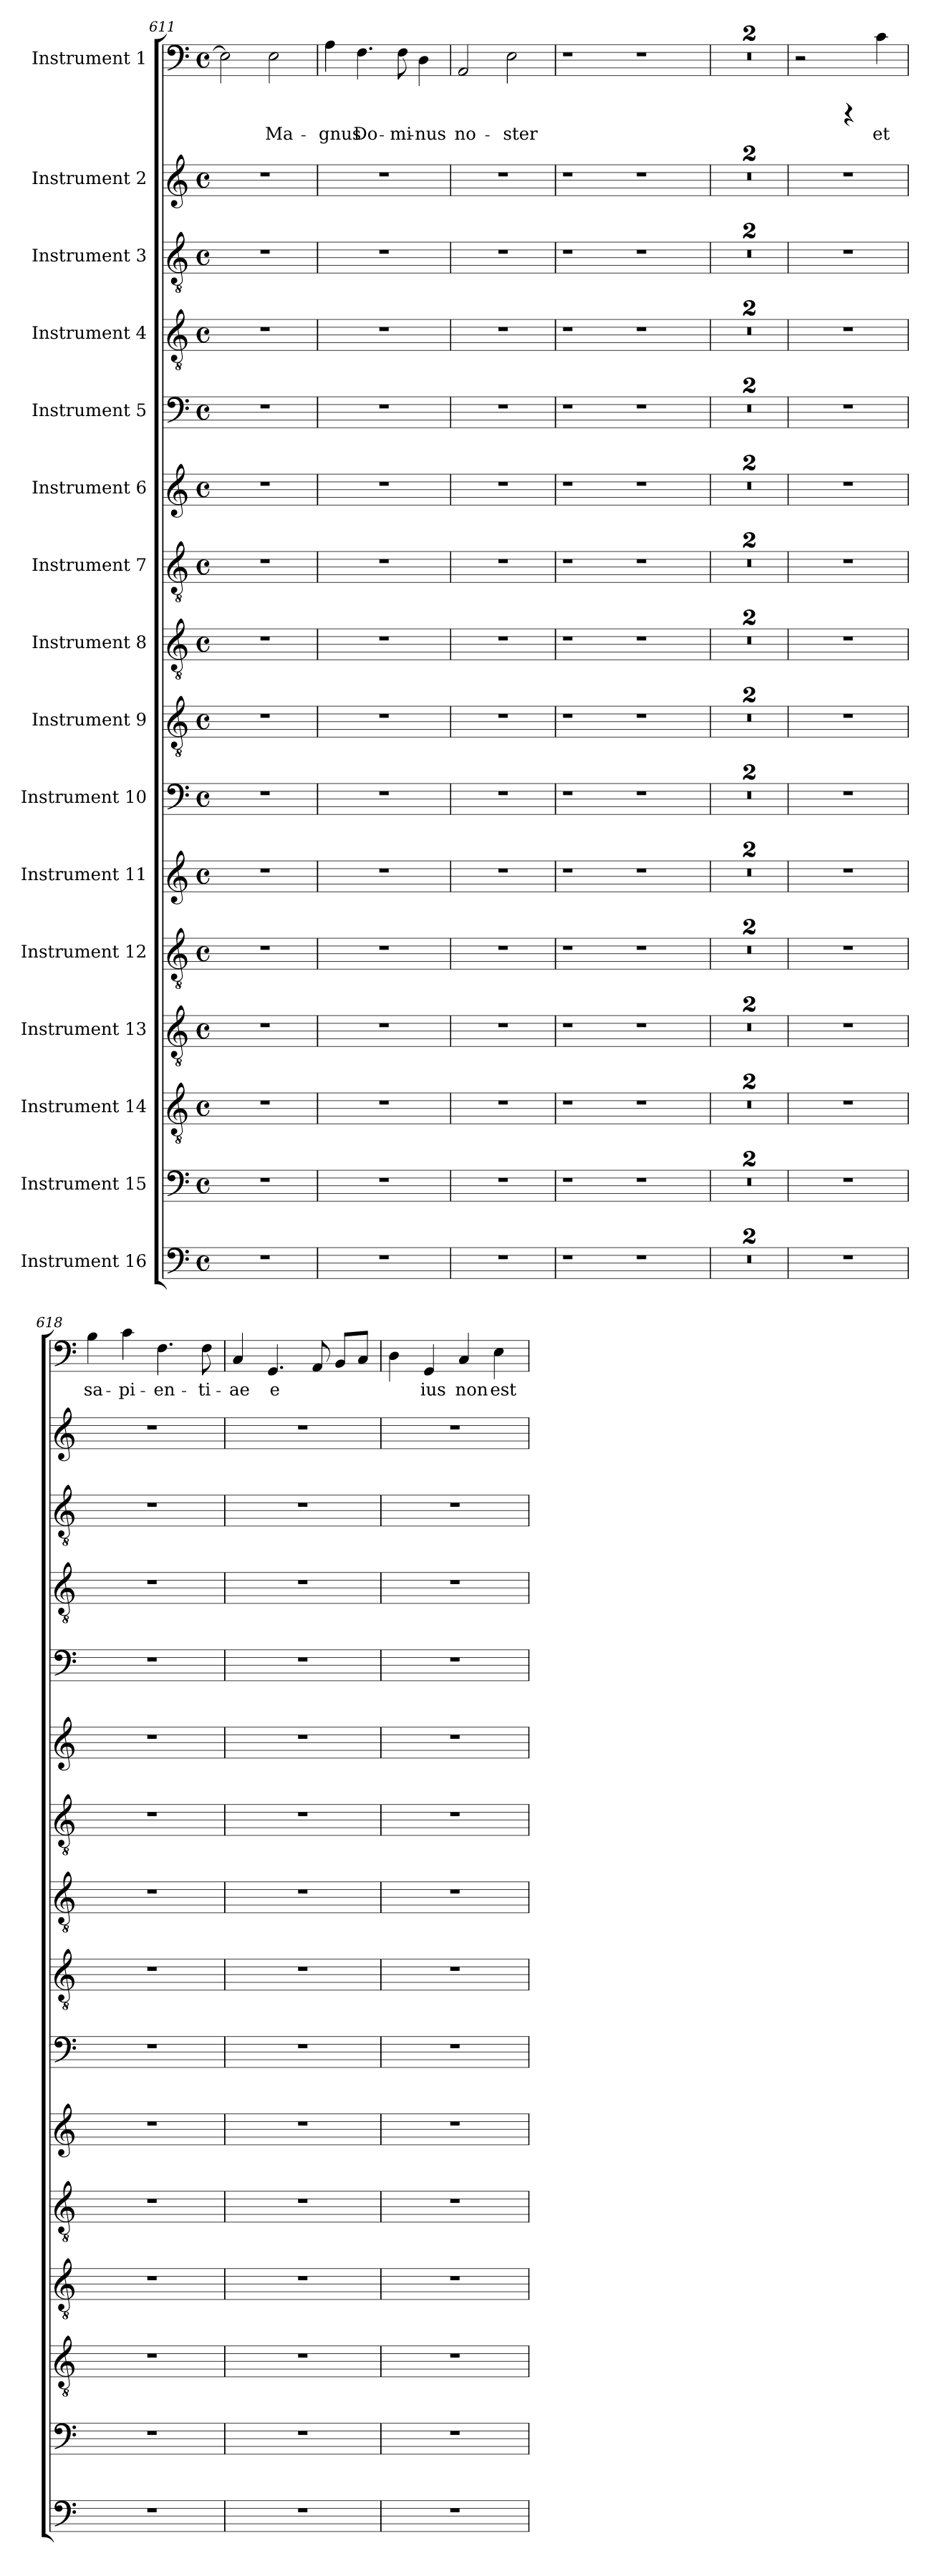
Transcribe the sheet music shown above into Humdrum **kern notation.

**kern	**kern	**kern	**kern	**kern	**kern	**kern	**kern	**kern	**kern	**kern	**kern	**kern	**kern	**kern	**kern	**text
*part16	*part15	*part14	*part13	*part12	*part11	*part10	*part9	*part8	*part7	*part6	*part5	*part4	*part3	*part2	*part1	*part1
*staff16	*staff15	*staff14	*staff13	*staff12	*staff11	*staff10	*staff9	*staff8	*staff7	*staff6	*staff5	*staff4	*staff3	*staff2	*staff1	*staff1
*I"Instrument 16	*I"Instrument 15	*I"Instrument 14	*I"Instrument 13	*I"Instrument 12	*I"Instrument 11	*I"Instrument 10	*I"Instrument 9	*I"Instrument 8	*I"Instrument 7	*I"Instrument 6	*I"Instrument 5	*I"Instrument 4	*I"Instrument 3	*I"Instrument 2	*I"Instrument 1	*
*clefF4	*clefF4	*clefGv2	*clefGv2	*clefGv2	*clefG2	*clefF4	*clefGv2	*clefGv2	*clefGv2	*clefG2	*clefF4	*clefGv2	*clefGv2	*clefG2	*clefF4	*
*k[]	*k[]	*k[]	*k[]	*k[]	*k[]	*k[]	*k[]	*k[]	*k[]	*k[]	*k[]	*k[]	*k[]	*k[]	*k[]	*
*C:	*C:	*C:	*C:	*C:	*C:	*C:	*C:	*C:	*C:	*C:	*C:	*C:	*C:	*C:	*C:	*
*M4/4	*M4/4	*M4/4	*M4/4	*M4/4	*M4/4	*M4/4	*M4/4	*M4/4	*M4/4	*M4/4	*M4/4	*M4/4	*M4/4	*M4/4	*M4/4	*
*met(c)	*met(c)	*met(c)	*met(c)	*met(c)	*met(c)	*met(c)	*met(c)	*met(c)	*met(c)	*met(c)	*met(c)	*met(c)	*met(c)	*met(c)	*met(c)	*
=611	=611	=611	=611	=611	=611	=611	=611	=611	=611	=611	=611	=611	=611	=611	=611	=611
!	!	!	!	!	!	!	!	!	!	!	!	!	!	!	!	!LO:LY:b:cj
1r	1r	1r	1r	1r	1r	1r	1r	1r	1r	1r	1r	1r	1r	1r	2E\]	.
!	!	!	!	!	!	!	!	!	!	!	!	!	!	!	!	!LO:LY:b:cj
.	.	.	.	.	.	.	.	.	.	.	.	.	.	.	2E\	Ma-
!!LO:LB:g=z
=612	=612	=612	=612	=612	=612	=612	=612	=612	=612	=612	=612	=612	=612	=612	=612	=612
!	!	!	!	!	!	!	!	!	!	!	!	!	!	!	!	!LO:LY:b:cj
1r	1r	1r	1r	1r	1r	1r	1r	1r	1r	1r	1r	1r	1r	1r	4A\	-gnus
!	!	!	!	!	!	!	!	!	!	!	!	!	!	!	!	!LO:LY:b:cj
.	.	.	.	.	.	.	.	.	.	.	.	.	.	.	4.F\	Do-
!	!	!	!	!	!	!	!	!	!	!	!	!	!	!	!	!LO:LY:b:cj
.	.	.	.	.	.	.	.	.	.	.	.	.	.	.	8F\	-mi-
!	!	!	!	!	!	!	!	!	!	!	!	!	!	!	!	!LO:LY:b:cj
.	.	.	.	.	.	.	.	.	.	.	.	.	.	.	4D\	-nus
=613	=613	=613	=613	=613	=613	=613	=613	=613	=613	=613	=613	=613	=613	=613	=613	=613
!	!	!	!	!	!	!	!	!	!	!	!	!	!	!	!	!LO:LY:b:cj
1r	1r	1r	1r	1r	1r	1r	1r	1r	1r	1r	1r	1r	1r	1r	2AA/	no-
!	!	!	!	!	!	!	!	!	!	!	!	!	!	!	!	!LO:LY:b:cj
.	.	.	.	.	.	.	.	.	.	.	.	.	.	.	2E\	-ster
=614	=614	=614	=614	=614	=614	=614	=614	=614	=614	=614	=614	=614	=614	=614	=614	=614
1r	1r	1r	1r	1r	1r	1r	1r	1r	1r	1r	1r	1r	1r	1r	1r	.
1r	1r	1r	1r	1r	1r	1r	1r	1r	1r	1r	1r	1r	1r	1r	1r	.
=615	=615	=615	=615	=615	=615	=615	=615	=615	=615	=615	=615	=615	=615	=615	=615	=615
1r	1r	1r	1r	1r	1r	1r	1r	1r	1r	1r	1r	1r	1r	1r	1r	.
=616	=616	=616	=616	=616	=616	=616	=616	=616	=616	=616	=616	=616	=616	=616	=616	=616
1r	1r	1r	1r	1r	1r	1r	1r	1r	1r	1r	1r	1r	1r	1r	1r	.
=617	=617	=617	=617	=617	=617	=617	=617	=617	=617	=617	=617	=617	=617	=617	=617	=617
1r	1r	1r	1r	1r	1r	1r	1r	1r	1r	1r	1r	1r	1r	1r	2r	.
.	.	.	.	.	.	.	.	.	.	.	.	.	.	.	4rCCC	.
!	!	!	!	!	!	!	!	!	!	!	!	!	!	!	!	!LO:LY:b:cj
.	.	.	.	.	.	.	.	.	.	.	.	.	.	.	4c\	et
=618	=618	=618	=618	=618	=618	=618	=618	=618	=618	=618	=618	=618	=618	=618	=618	=618
!	!	!	!	!	!	!	!	!	!	!	!	!	!	!	!	!LO:LY:b:cj
1r	1r	1r	1r	1r	1r	1r	1r	1r	1r	1r	1r	1r	1r	1r	4B\	sa-
!	!	!	!	!	!	!	!	!	!	!	!	!	!	!	!	!LO:LY:b:cj
.	.	.	.	.	.	.	.	.	.	.	.	.	.	.	4c\	-pi-
!	!	!	!	!	!	!	!	!	!	!	!	!	!	!	!	!LO:LY:b:cj
.	.	.	.	.	.	.	.	.	.	.	.	.	.	.	4.F\	-en-
!	!	!	!	!	!	!	!	!	!	!	!	!	!	!	!	!LO:LY:b:cj
.	.	.	.	.	.	.	.	.	.	.	.	.	.	.	8F\	-ti-
=619	=619	=619	=619	=619	=619	=619	=619	=619	=619	=619	=619	=619	=619	=619	=619	=619
!	!	!	!	!	!	!	!	!	!	!	!	!	!	!	!	!LO:LY:b:cj
1r	1r	1r	1r	1r	1r	1r	1r	1r	1r	1r	1r	1r	1r	1r	4C/	-ae
!	!	!	!	!	!	!	!	!	!	!	!	!	!	!	!	!LO:LY:b:cj
.	.	.	.	.	.	.	.	.	.	.	.	.	.	.	4.GG/	e-
!	!	!	!	!	!	!	!	!	!	!	!	!	!	!	!	!LO:LY:b:cj
.	.	.	.	.	.	.	.	.	.	.	.	.	.	.	8AA/	--
!	!	!	!	!	!	!	!	!	!	!	!	!	!	!	!	!LO:LY:b:cj
.	.	.	.	.	.	.	.	.	.	.	.	.	.	.	8BB/L	--
!	!	!	!	!	!	!	!	!	!	!	!	!	!	!	!	!LO:LY:b:cj
.	.	.	.	.	.	.	.	.	.	.	.	.	.	.	8C/J	--
!!LO:LB:g=z
=620	=620	=620	=620	=620	=620	=620	=620	=620	=620	=620	=620	=620	=620	=620	=620	=620
!	!	!	!	!	!	!	!	!	!	!	!	!	!	!	!	!LO:LY:b:cj
1r	1r	1r	1r	1r	1r	1r	1r	1r	1r	1r	1r	1r	1r	1r	4D\	--
!	!	!	!	!	!	!	!	!	!	!	!	!	!	!	!	!LO:LY:b:cj
.	.	.	.	.	.	.	.	.	.	.	.	.	.	.	4GG/	-ius
!	!	!	!	!	!	!	!	!	!	!	!	!	!	!	!	!LO:LY:b:cj
.	.	.	.	.	.	.	.	.	.	.	.	.	.	.	4C/	non
!	!	!	!	!	!	!	!	!	!	!	!	!	!	!	!	!LO:LY:b:cj
.	.	.	.	.	.	.	.	.	.	.	.	.	.	.	4E\	est
=	=	=	=	=	=	=	=	=	=	=	=	=	=	=	=	=
*-	*-	*-	*-	*-	*-	*-	*-	*-	*-	*-	*-	*-	*-	*-	*-	*-
